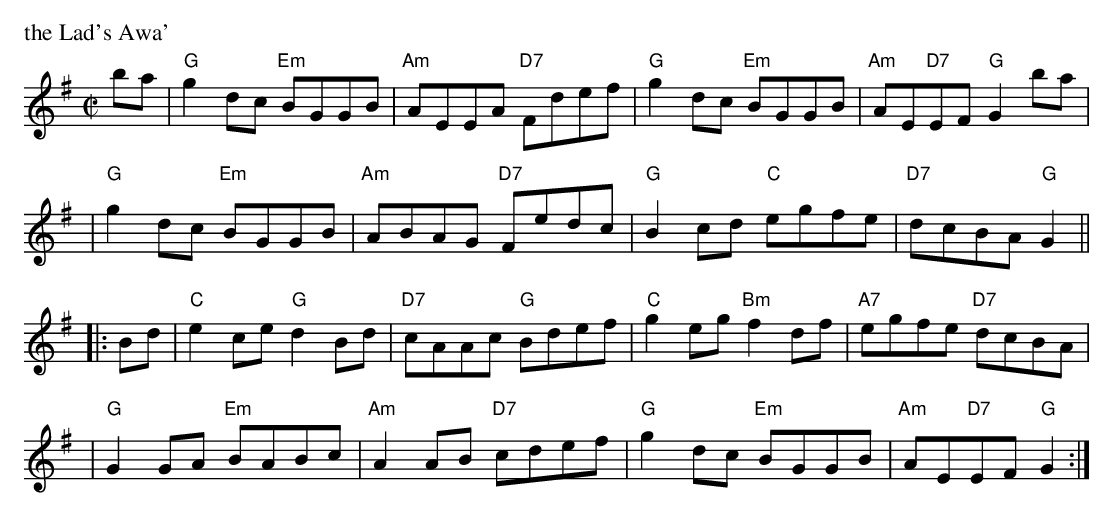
X:1
P: the Lad's Awa'
M: C|
L: 1/8
K: G
ba \
| "G"g2dc "Em"BGGB | "Am"AEEA "D7"Fdef \
| "G"g2dc "Em"BGGB | "Am"AE"D7"EF "G"G2ba |
| "G"g2dc "Em"BGGB | "Am"ABAG "D7"Fedc \
| "G"B2cd "C"egfe | "D7"dcBA "G"G2 ||
|: Bd \
| "C"e2ce "G"d2Bd | "D7"cAAc "G"Bdef \
| "C"g2eg "Bm"f2df | "A7"egfe "D7"dcBA |
| "G"G2GA "Em"BABc | "Am"A2AB "D7"cdef \
| "G"g2dc "Em"BGGB | "Am"AE"D7"EF "G"G2 :|
